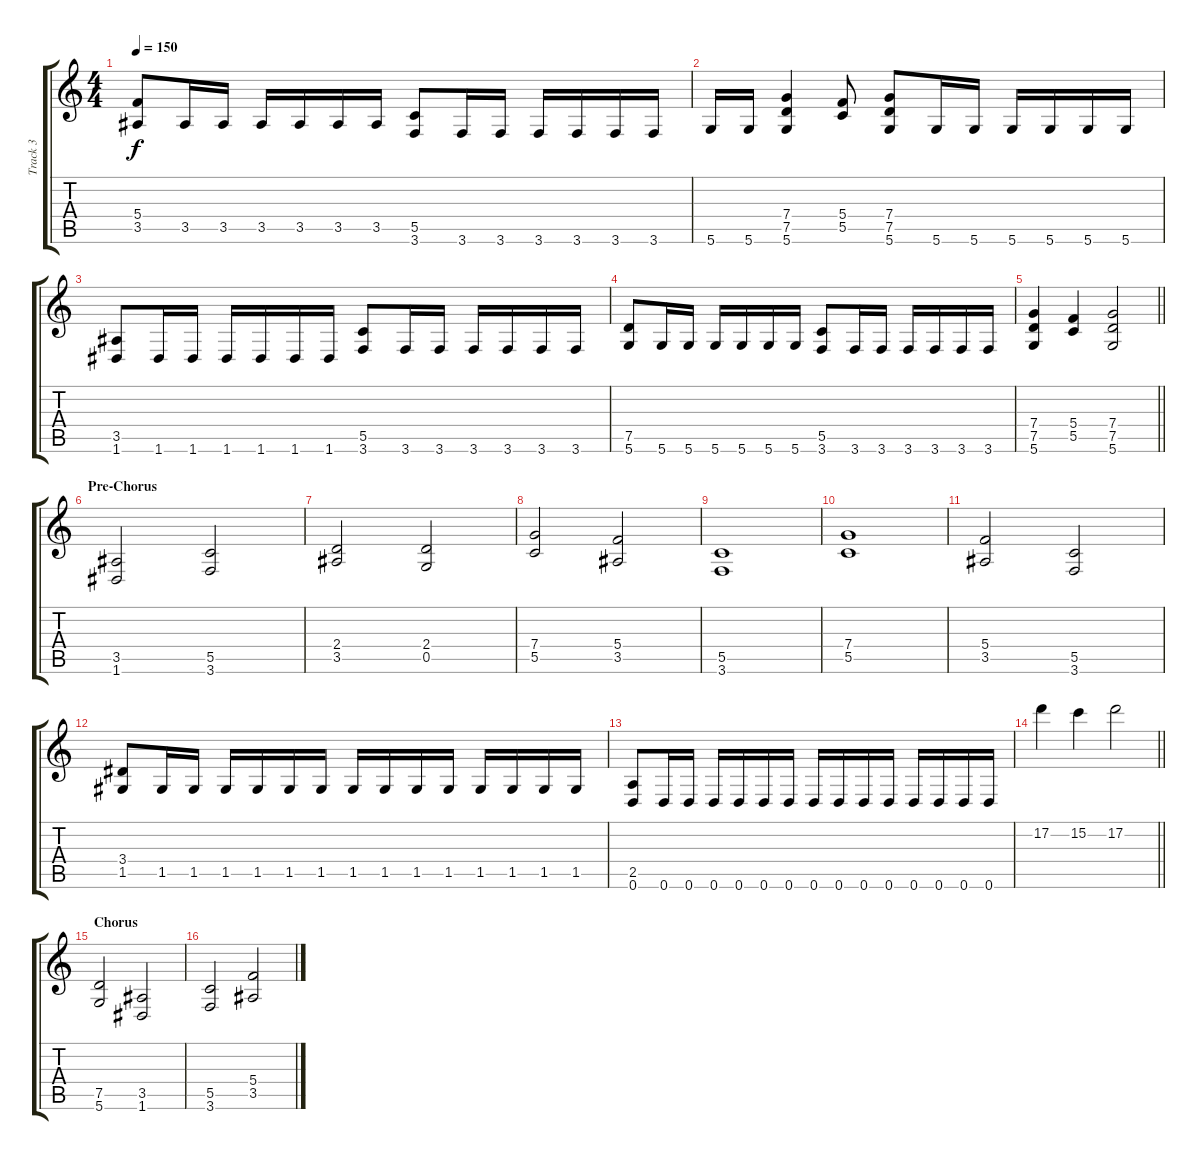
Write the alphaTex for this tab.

\track ("Track 3" "Track 3") {instrument distortionguitar}
\staff {score tabs}
\tuning (D4 A3 F3 C3 G2 D2) {hide}
\ts (4 4)
\tempo 150
\clef g2
\ks c
(5.4 3.5).8{dy f} 3.5.16 3.5.16 3.5.16 3.5.16 3.5.16 3.5.16 (5.5 3.6).8 3.6.16 3.6.16 3.6.16 3.6.16 3.6.16 3.6.16 |
5.6.16 5.6.16 (7.4 7.5 5.6).4 (5.4 5.5).8 (7.4 7.5 5.6).8 5.6.16 5.6.16 5.6.16 5.6.16 5.6.16 5.6.16 |
(3.5 1.6).8 1.6.16 1.6.16 1.6.16 1.6.16 1.6.16 1.6.16 (5.5 3.6).8 3.6.16 3.6.16 3.6.16 3.6.16 3.6.16 3.6.16 |
(7.5 5.6).8 5.6.16 5.6.16 5.6.16 5.6.16 5.6.16 5.6.16 (5.5 3.6).8 3.6.16 3.6.16 3.6.16 3.6.16 3.6.16 3.6.16 |
\barLineRight lightlight
(7.4 7.5 5.6).4 (5.4 5.5).4 (7.4 7.5 5.6).2 |
\section ("" "Pre-Chorus")
(3.5 1.6).2 (5.5 3.6).2 |
(2.4 3.5).2 (2.4 0.5).2 |
(7.4 5.5).2 (5.4 3.5).2 |
(5.5 3.6).1 |
(7.4 5.5).1 |
(5.4 3.5).2 (5.5 3.6).2 |
(3.4 1.5).8 1.5.16 1.5.16 1.5.16 1.5.16 1.5.16 1.5.16 1.5.16 1.5.16 1.5.16 1.5.16 1.5.16 1.5.16 1.5.16 1.5.16 |
(2.5 0.6).8 0.6.16 0.6.16 0.6.16 0.6.16 0.6.16 0.6.16 0.6.16 0.6.16 0.6.16 0.6.16 0.6.16 0.6.16 0.6.16 0.6.16 |
\barLineRight lightlight
17.2.4 15.2.4 17.2.2 |
\section ("" "Chorus")
(7.5 5.6).2 (3.5 1.6).2 |
(5.5 3.6).2 (5.4 3.5).2
